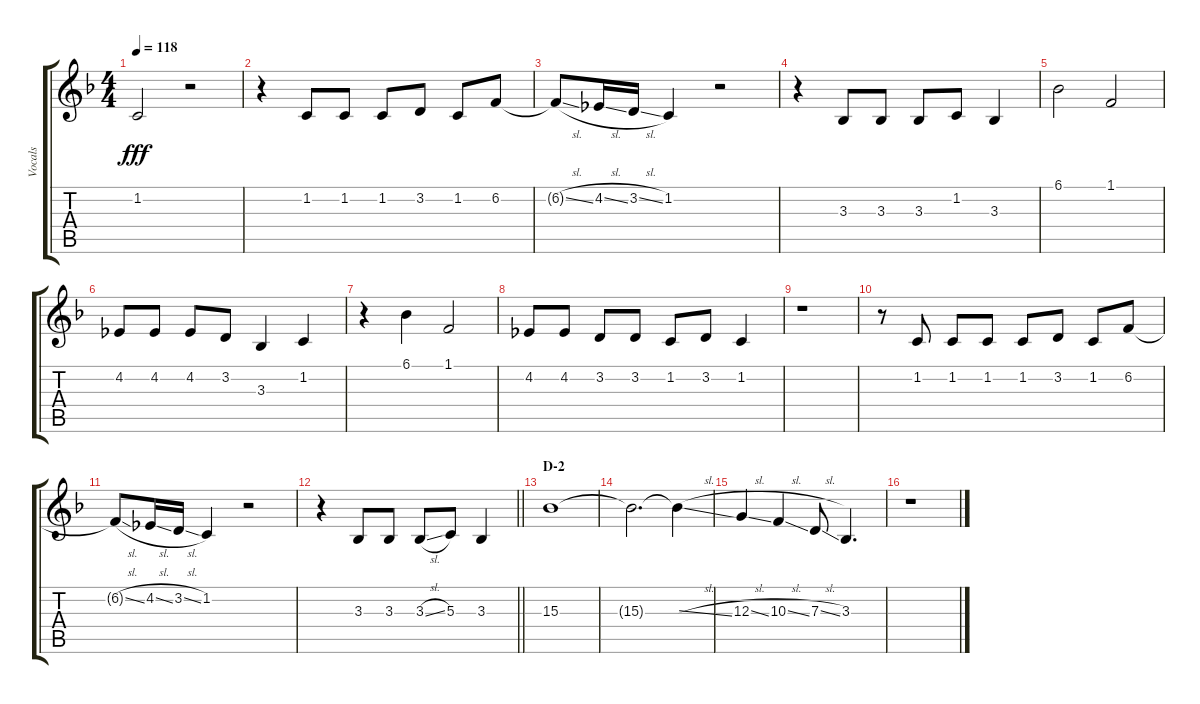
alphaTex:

\track ("Vocals" "Vocals") {instrument voiceoohs}
\staff {score tabs}
\tuning (E4 B3 G3 D3 A2 E2) {hide}
\ts (4 4)
\tempo 118
\clef g2
\ks f
1.2.2{dy fff} r.2 |
r.4 1.2.8 1.2.8 1.2.8 3.2.8 1.2.8 6.2.8 |
6.2{sl t}.8 4.2{sl}.16 3.2{sl}.16 1.2.4 r.2 |
r.4 3.3.8 3.3.8 3.3.8 1.2.8 3.3.4 |
6.1.2 1.1.2 |
4.2.8 4.2.8 4.2.8 3.2.8 3.3.4 1.2.4 |
r.4 6.1.4 1.1.2 |
4.2.8 4.2.8 3.2.8 3.2.8 1.2.8 3.2.8 1.2.4 |
r.1 |
r.8 1.2.8 1.2.8 1.2.8 1.2.8 3.2.8 1.2.8 6.2.8 |
6.2{sl t}.8 4.2{sl}.16 3.2{sl}.16 1.2.4 r.2 |
\barLineRight lightlight
r.4 3.3.8 3.3.8 3.3{sl}.8 5.3.8 3.3.4 |
\section ("" "D-2")
15.3.1 |
15.3{t}.2{d} 15.3{sl t}.4 |
12.3{sl}.4 10.3{sl}.4 7.3{sl}.8 3.3.4{d} |
r.1
